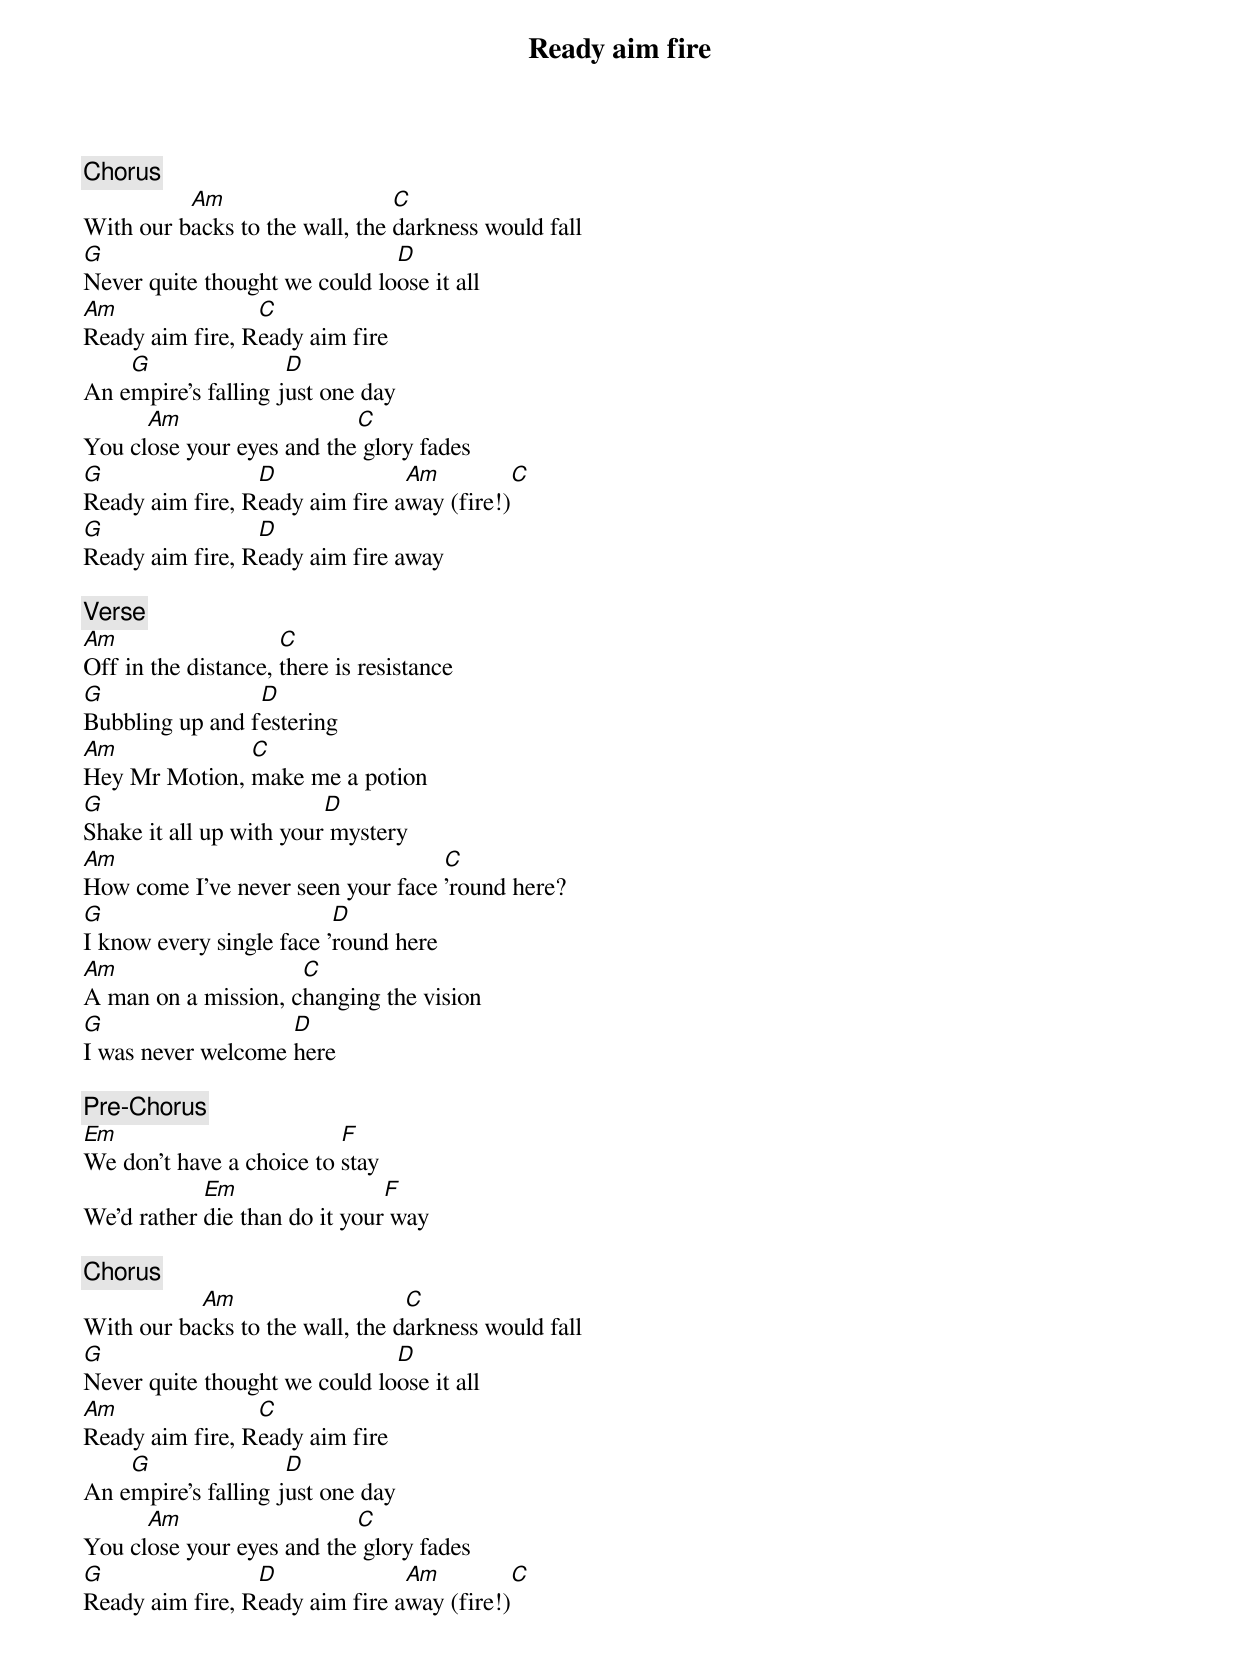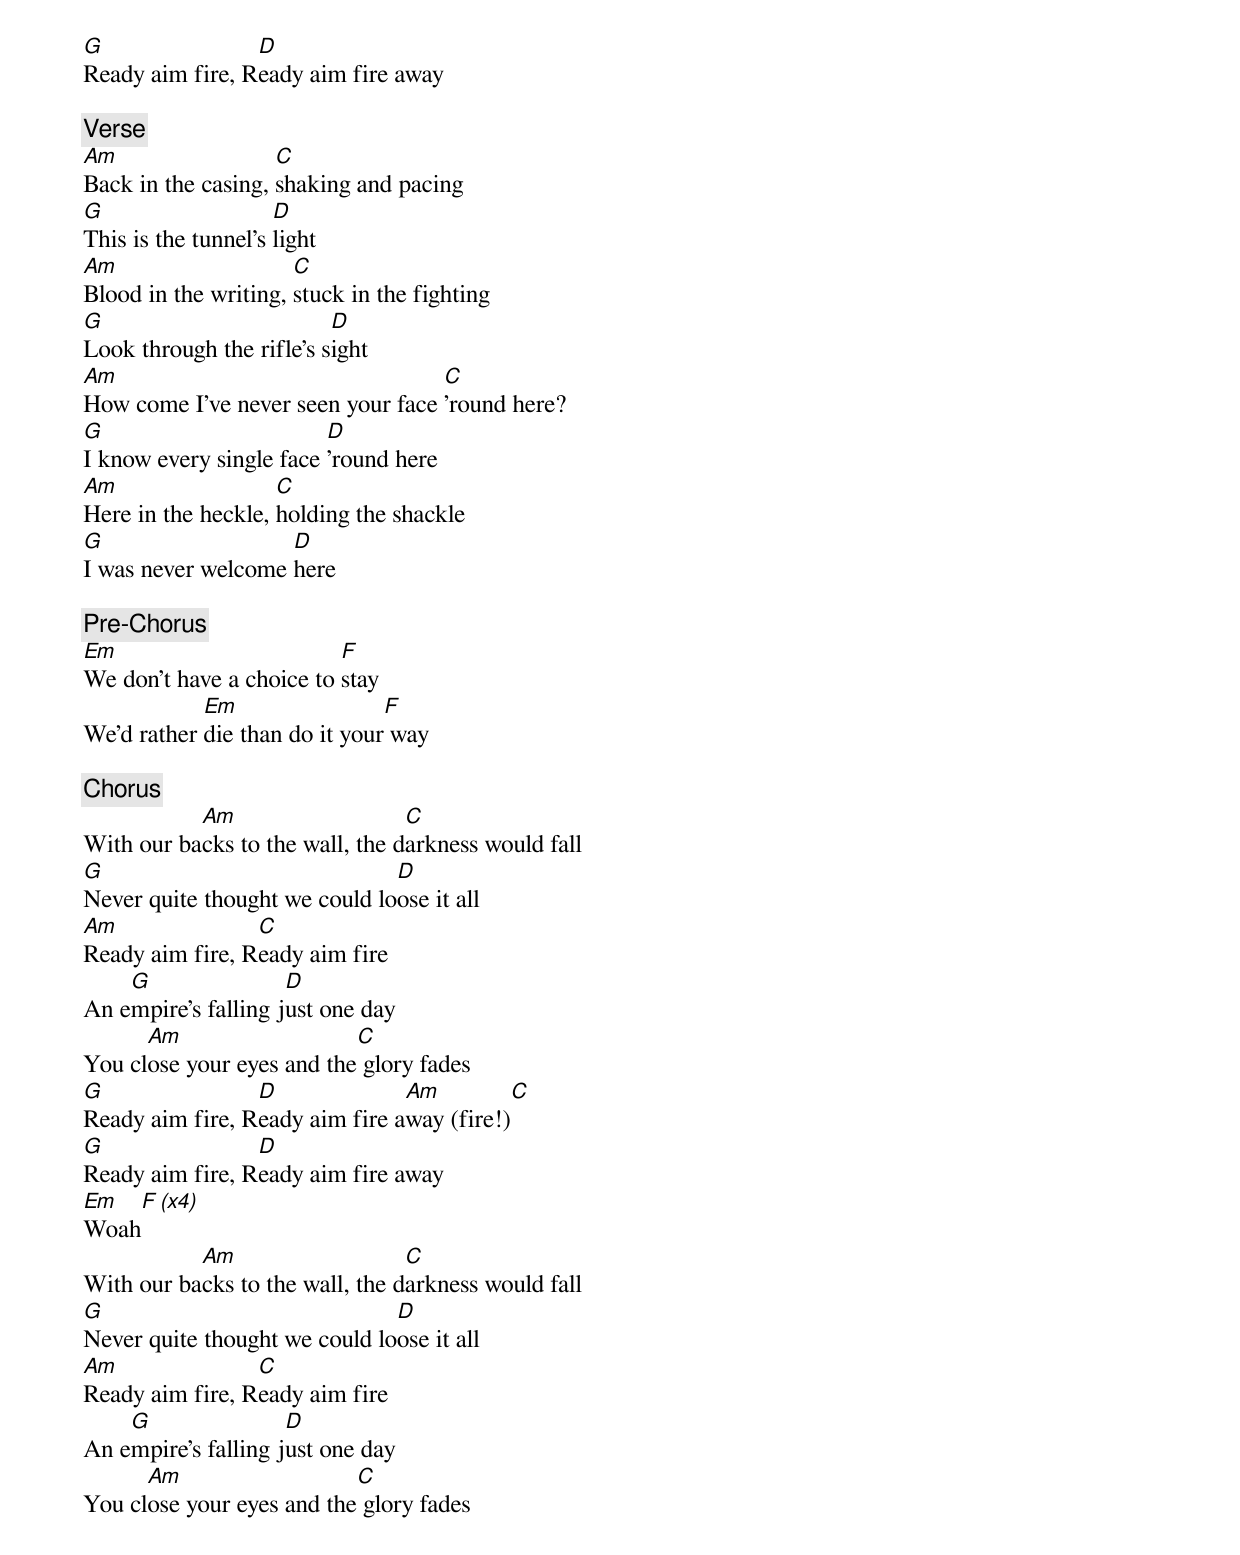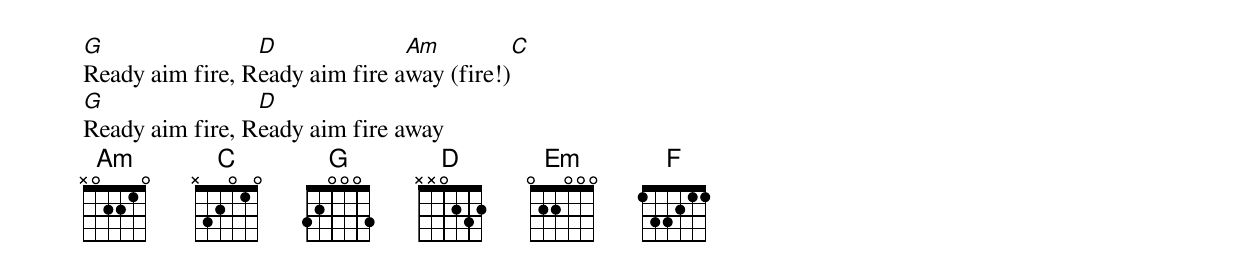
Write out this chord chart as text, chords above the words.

Ready aim fire

[Chorus]
          Am                    C
With our backs to the wall, the darkness would fall
G                              D
Never quite thought we could loose it all
Am               C
Ready aim fire, Ready aim fire
    G                D
An empire's falling just one day
      Am                   C
You close your eyes and the glory fades
G                D              Am             C
Ready aim fire, Ready aim fire away (fire!)
G                D
Ready aim fire, Ready aim fire away

[Verse]
Am                   C
Off in the distance, there is resistance
G                D
Bubbling up and festering
Am             C
Hey Mr Motion, make me a potion
G                        D
Shake it all up with your mystery
Am                                 C
How come I've never seen your face 'round here?
G                         D
I know every single face 'round here
Am                   C
A man on a mission, changing the vision
G                   D
I was never welcome here

[Pre-Chorus]
Em                        F
We don't have a choice to stay
            Em                 F
We'd rather die than do it your way

[Chorus]
           Am                    C
With our backs to the wall, the darkness would fall
G                              D
Never quite thought we could loose it all
Am               C
Ready aim fire, Ready aim fire
    G                D
An empire's falling just one day
      Am                   C
You close your eyes and the glory fades
G                D              Am             C
Ready aim fire, Ready aim fire away (fire!)
G                D
Ready aim fire, Ready aim fire away

[Verse]
Am                  C
Back in the casing, shaking and pacing
G                    D
This is the tunnel's light
Am                    C
Blood in the writing, stuck in the fighting
G                         D
Look through the rifle's sight
Am                                 C
How come I've never seen your face 'round here?
G                        D
I know every single face 'round here
Am                  C
Here in the heckle, holding the shackle
G                   D
I was never welcome here

[Pre-Chorus]
Em                        F
We don't have a choice to stay
            Em                 F
We'd rather die than do it your way

[Chorus]
           Am                    C
With our backs to the wall, the darkness would fall
G                              D
Never quite thought we could loose it all
Am               C
Ready aim fire, Ready aim fire
    G                D
An empire's falling just one day
      Am                   C
You close your eyes and the glory fades
G                D              Am             C
Ready aim fire, Ready aim fire away (fire!)
G                D
Ready aim fire, Ready aim fire away
Em         F     (x4)
Woah
           Am                    C
With our backs to the wall, the darkness would fall
G                              D
Never quite thought we could loose it all
Am               C
Ready aim fire, Ready aim fire
    G                D
An empire's falling just one day
      Am                   C
You close your eyes and the glory fades
G                D              Am             C
Ready aim fire, Ready aim fire away (fire!)
G                D
Ready aim fire, Ready aim fire away
